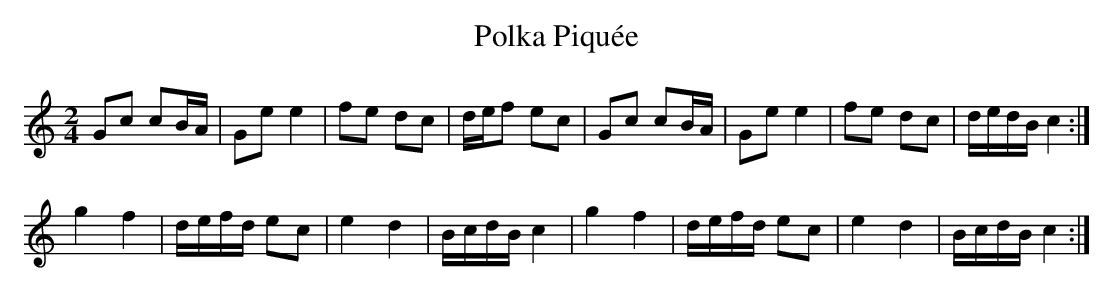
X:1
T:Polka Piquée
L:1/8
M:2/4
K:C major
Gc cB/A/|Ge e2|fe dc|d/e/f ec|Gc cB/A/|Ge e2|fe dc|d/e/d/B/ c2:|
g2 f2|d/e/f/d/ ec|e2 d2|B/c/d/B/ c2|g2 f2|d/e/f/d/ ec|e2 d2|B/c/d/B/ c2:|
